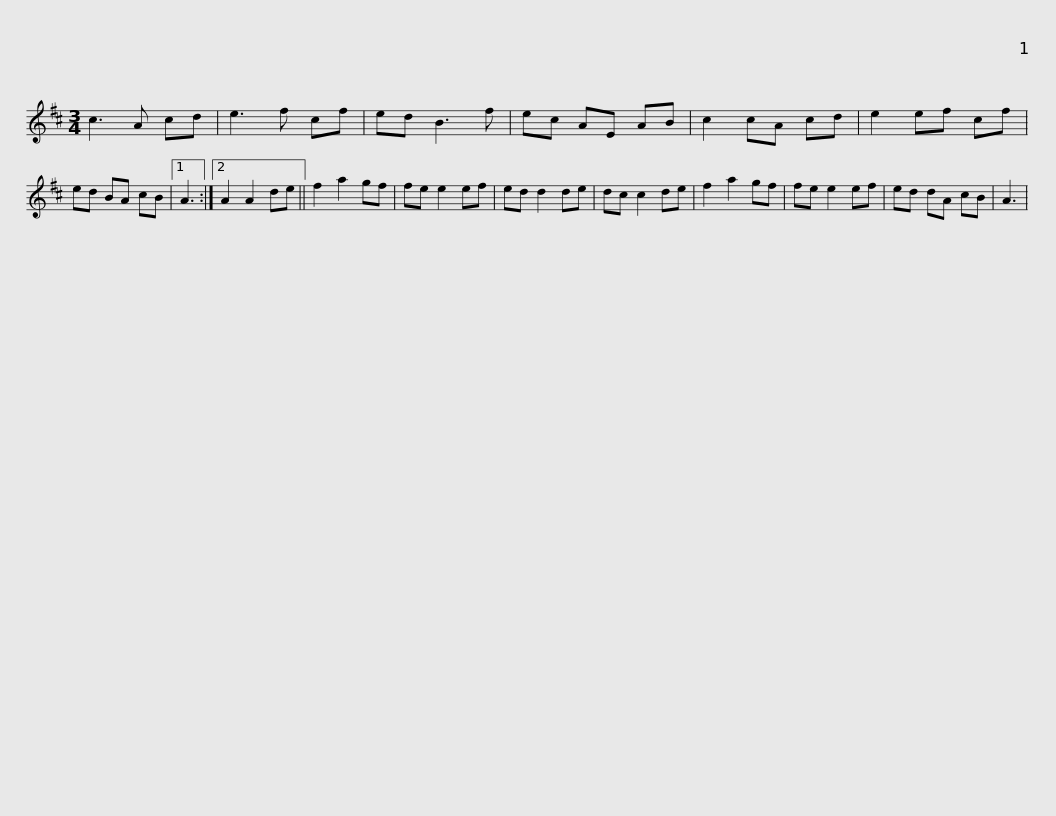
X:1
L:1/8
M:3/4
I:linebreak $
K:D
V:1 treble
V:1
 c3 A cd | e3 f cf | ed B3 f | ec AE AB | c2 cA cd | %5
 e2 ef cf | ed BA cB |1 A3 :|2 A2 A2 de ||$ f2 a2 gf | %10
 fe e2 ef | ed d2 de | dc c2 de | f2 a2 gf | fe e2 ef | %15
 ed dA cB | A3 | %17
